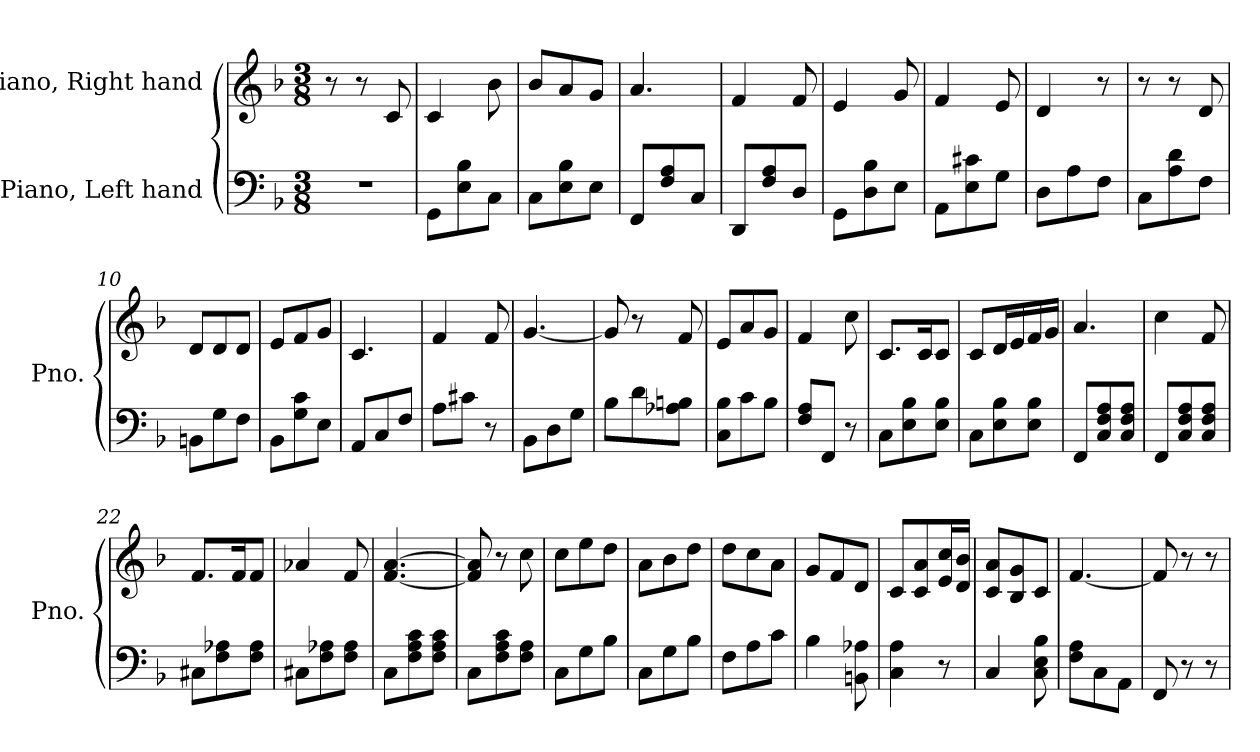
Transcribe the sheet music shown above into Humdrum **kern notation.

**kern	**kern
*part2	*part1
*staff2	*staff1
*I"Piano, Left hand	*I"Piano, Right hand
*I'Pno.	*I'Pno.
*clefF4	*clefG2
*k[b-]	*k[b-]
*M3/8	*M3/8
*MM120	*MM120
=1	=1
4.r	8r
.	8r
.	8c/
=2	=2
8GG\L	4c/
8E\ 8B-\	.
8C\J	8b-\
=3	=3
8C\L	8b-/L
8E\ 8B-\	8a/
8E\J	8g/J
=4	=4
8FF/L	4.a/
8F/ 8A/	.
8C/J	.
=5	=5
8DD/L	4f/
8F/ 8A/	.
8D/J	8f/
=6	=6
8GG\L	4e/
8D\ 8B-\	.
8E\J	8g/
=7	=7
8AA\L	4f/
8E\ 8c#X\	.
8G\J	8e/
=8	=8
8D\L	4d/
8A\	.
8F\J	8r
!!LO:LB:g=z
=9	=9
8C\L	8r
8A\ 8d\	8r
8F\J	8d/
=10	=10
8BBn\L	8d/L
8G\	8d/
8F\J	8d/J
=11	=11
8BB-\L	8e/L
8G\ 8c\	8f/
8E\J	8g/J
=12	=12
8AA/L	4.c/
8C/	.
8F/J	.
=13	=13
8A\L	4f/
8c#X\J	.
8r	8f/
=14	=14
8BB-\L	[4.g/
8D\	.
8G\J	.
=15	=15
8B-\L	8g/]
8d\	8r
8A-X\ 8Bn\J	8f/
=16	=16
8C\ 8B-\L	8e/L
8c\	8a/
8B-\J	8g/J
=17	=17
8F/ 8A/L	4f/
8FF/J	.
8r	8cc\
!!LO:LB:g=z
=18	=18
8C\L	8.c/L
8E\ 8B-\	.
.	16c/K
8E\ 8B-\J	8c/J
=19	=19
8C\L	8c/L
8E\ 8B-\	16d/L
.	16e/
8E\ 8B-\J	16f/
.	16g/JJ
=20	=20
8FF/L	4.a/
8C/ 8F/ 8A/	.
8C/ 8F/ 8A/J	.
=21	=21
8FF/L	4cc\
8C/ 8F/ 8A/	.
8C/ 8F/ 8A/J	8f/
=22	=22
8C#X\L	8.f/L
8F\ 8A-X\	.
.	16f/K
8F\ 8A-\J	8f/J
=23	=23
8C#X\L	4a-X/
8F\ 8A-X\	.
8F\ 8A-\J	8f/
=24	=24
8C\L	[4.f/ [4.a/
8F\ 8A\ 8c\	.
8F\ 8A\ 8c\J	.
=25	=25
8C\L	8f/] 8a/]
8F\ 8A\ 8c\	8r
8F\ 8A\J	8cc\
=26	=26
8C\L	8cc\L
8G\	8ee\
8B-\J	8dd\J
!!LO:LB:g=z
=27	=27
8C\L	8a\L
8G\	8b-\
8B-\J	8dd\J
=28	=28
8F\L	8dd\L
8A\	8cc\
8c\J	8a\J
=29	=29
4B-\	8g/L
.	8f/
8BBn\ 8A-X\	8d/J
=30	=30
4C\ 4A\	8c/L
.	8c/ 8a/
8r	16e/ 16cc/L
.	16d/ 16b-/JJ
=31	=31
4C/	8c/ 8a/L
.	8B-/ 8g/
8C\ 8E\ 8B-\	8c/J
=32	=32
8F\ 8A\L	[4.f/
8C\	.
8AA\J	.
=33	=33
8FF/	8f/]
8r	8r
8r	8r
=	=
*-	*-
